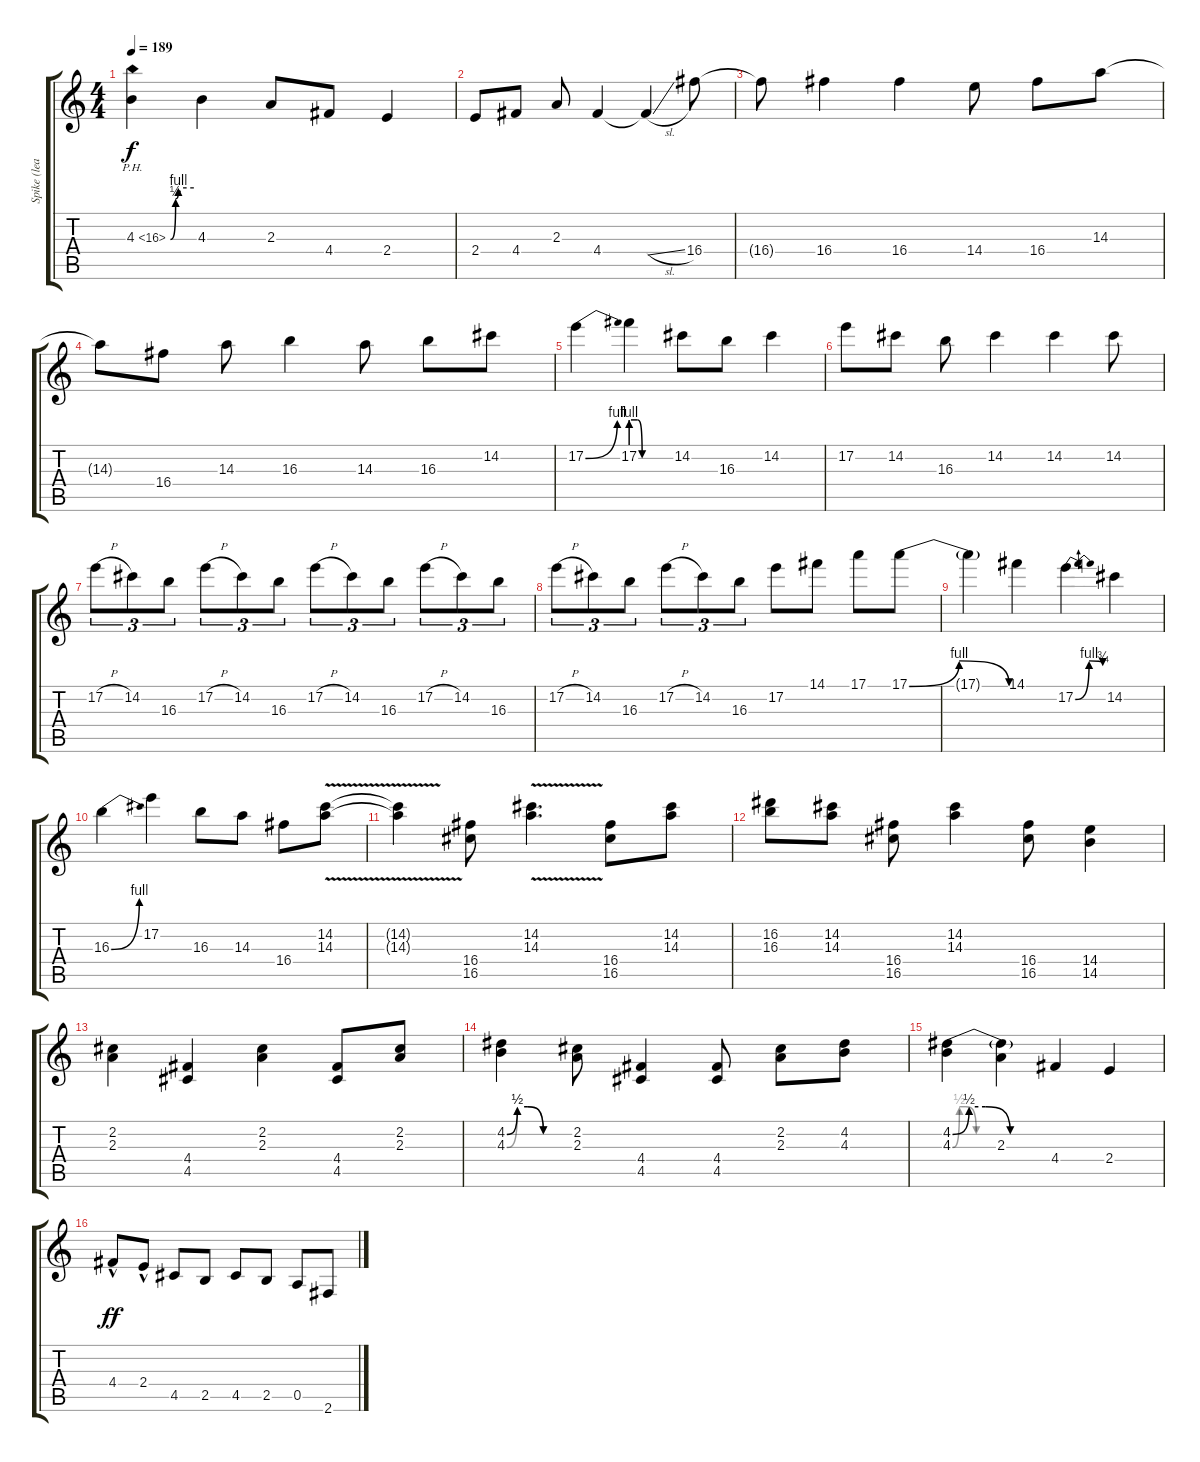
\track ("Spike (leads)" "Spike (lea") {instrument distortionguitar}
\staff {score tabs}
\tuning (E4 B3 G3 D3 A2 E2) {hide}
\ts (4 4)
\tempo 189
\clef g2
\ks c
4.3{be (custom 0 0 13 2 20 4 60 4) ph 12}.4{dy f} 4.3.4 2.3.8 4.4.8 2.4.4 |
2.4.8 4.4.8 2.3.8 4.4.4 4.4{sl t}.4 16.4.8 |
16.4{t}.8 16.4.4 16.4.4 14.4.8 16.4.8 14.3.8 |
14.3{t}.8 16.4.8 14.3.8 16.3.4 14.3.8 16.3.8 14.2.8 |
17.2{be (bend 0 0 60 4)}.4 17.2{be (custom 0 4 10 4 17 0 24 0 30 0 60 0)}.4 14.2.8 16.3.8 14.2.4 |
17.2.8 14.2.8 16.3.8 14.2.4 14.2.4 14.2.8 |
17.2{h}.8{tu (3 2)} 14.2.8{tu (3 2)} 16.3.8{tu (3 2)} 17.2{h}.8{tu (3 2)} 14.2.8{tu (3 2)} 16.3.8{tu (3 2)} 17.2{h}.8{tu (3 2)} 14.2.8{tu (3 2)} 16.3.8{tu (3 2)} 17.2{h}.8{tu (3 2)} 14.2.8{tu (3 2)} 16.3.8{tu (3 2)} |
17.2{h}.8{tu (3 2)} 14.2.8{tu (3 2)} 16.3.8{tu (3 2)} 17.2{h}.8{tu (3 2)} 14.2.8{tu (3 2)} 16.3.8{tu (3 2)} 17.2.8 14.1.8 17.1.8 17.1{be (bendrelease 0 0 15 4 37 4 60 0)}.8 |
17.1{t}.4 14.1.4 17.2{be (bendrelease 0 0 15 4 55 4 60 3)}.4 14.2.4 |
16.3{be (bend 0 0 60 4)}.4 17.2.4 16.3.8 14.3.8 16.4.8 (14.2{v} 14.3{v}).8 |
(14.2{t} 14.3{t}).4 (16.4 16.5).8 (14.2{v} 14.3{v}).4{d} (16.4 16.5).8 (14.2 14.3).8 |
(16.2 16.3).8 (14.2 14.3).8 (16.4 16.5).8 (14.2 14.3).4 (16.4 16.5).8 (14.4 14.5).4 |
(2.2 2.3).4 (4.4 4.5).4 (2.2 2.3).4 (4.4 4.5).8 (2.2 2.3).8 |
(4.2{be (custom 0 0 10 2 20 2 35 0 60 0)} 4.3{be (custom 0 0 10 2 20 2 35 0 60 0)}).4 (2.2 2.3).8 (4.4 4.5).4 (4.4 4.5).8 (2.2 2.3).8 (4.2 4.3).8 |
(4.2{be (custom 0 0 10 2 20 2 35 0 60 0)} 4.3{be (custom 0 0 10 2 20 2 35 0 60 0)}).4 (4.2{t} 2.3).4 4.4.4 2.4.4 |
4.4{hac}.8{dy ff} 2.4{hac}.8 4.5.8 2.5.8 4.5.8 2.5.8 0.5.8 2.6.8
